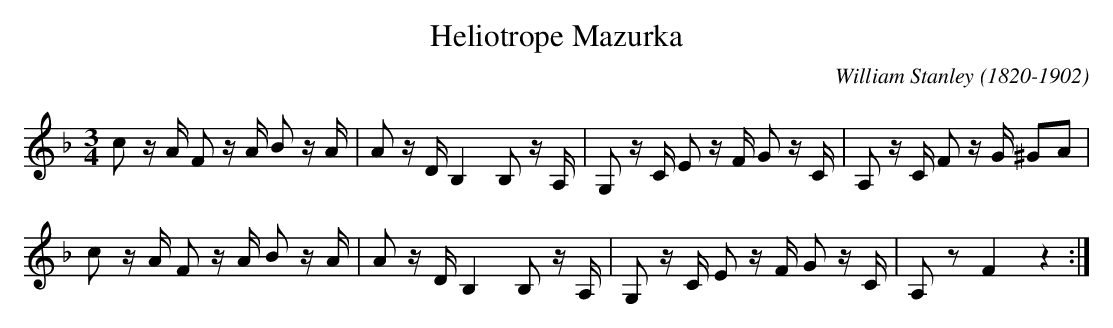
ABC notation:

X:1
T:Heliotrope Mazurka
C:William Stanley (1820-1902)
L:1/16
M:3/4
V:1 clef=treble
K:Fmaj
[I:MIDI=program 58]c2 z A F2 z A B2 z A | A2 z D B,4 B,2 z A, | G,2 z C E2 z F G2 z C | A,2 z C F2 z G ^G2A2 |$
c2 z A F2 z A B2 z A | A2 z D B,4 B,2 z A, | G,2 z C E2 z F G2 z C | A,2 z2 F4 z4 :|
